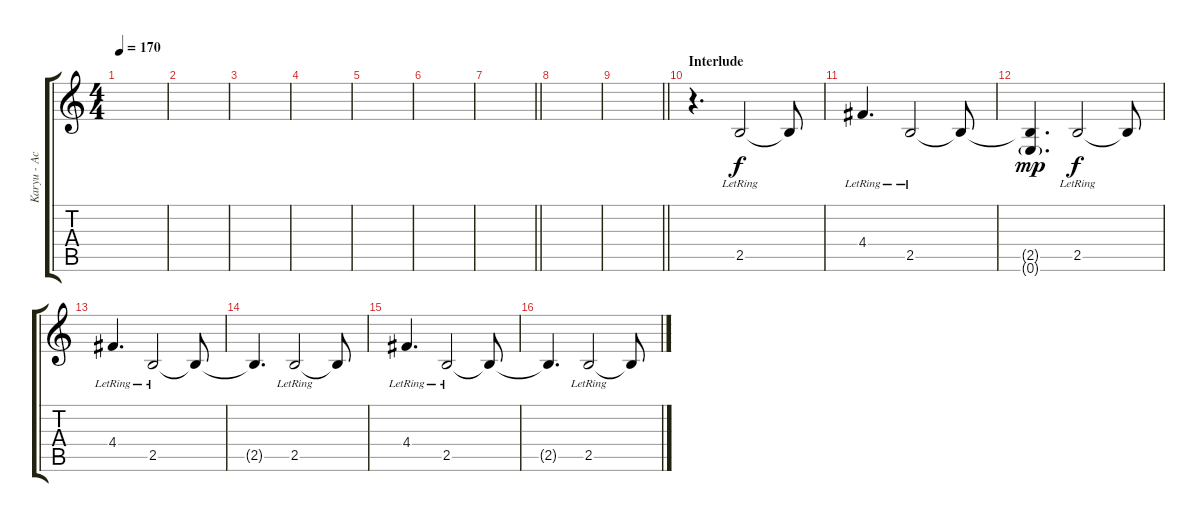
\track ("Karyu - Acoustic Guitar 2" "Karyu - Ac") {instrument acousticguitarsteel}
\staff {score tabs}
\tuning (E4 B3 G3 D3 A2 E2) {hide}
\ts (4 4)
\tempo 170
\clef g2
\ks c
|
|
|
|
|
|
\barLineRight lightlight
|
|
\barLineRight lightlight
|
\section ("" "Interlude")
r.4{d} 2.5{lr}.2 2.5{t}.8 |
4.4{lr}.4{d} 2.5{lr}.2 2.5{t}.8 |
(2.5{t} 0.6{g}).4{d dy mp} 2.5{lr}.2{dy f} 2.5{t}.8 |
4.4{lr}.4{d} 2.5{lr}.2 2.5{t}.8 |
2.5{t}.4{d} 2.5{lr}.2 2.5{t}.8 |
4.4{lr}.4{d} 2.5{lr}.2 2.5{t}.8 |
2.5{t}.4{d} 2.5{lr}.2 2.5{t}.8
